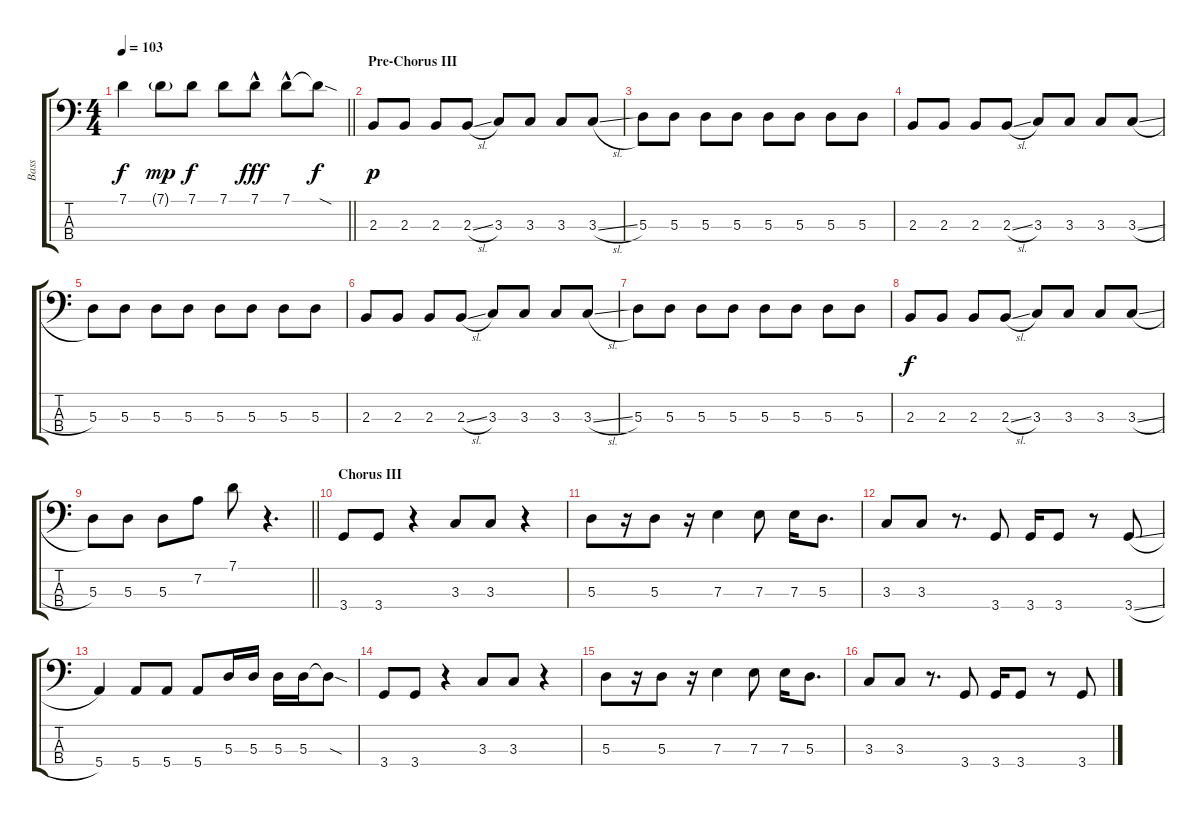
\track ("Bass" "Bass") {instrument electricbasspick}
\staff {score tabs}
\tuning (G2 D2 A1 E1) {hide}
\ts (4 4)
\tempo 103
\clef f4
\barLineRight lightlight
\ks c
7.1.4{dy f} 7.1{g}.8{dy mp} 7.1.8{dy f} 7.1.8 7.1{hac}.8{dy fff} 7.1{hac}.8 7.1{sod t}.8{dy f} |
\section ("" "Pre-Chorus III")
2.3.8{dy p} 2.3.8 2.3.8 2.3{sl}.8 3.3.8 3.3.8 3.3.8 3.3{sl}.8 |
5.3.8 5.3.8 5.3.8 5.3.8 5.3.8 5.3.8 5.3.8 5.3.8 |
2.3.8 2.3.8 2.3.8 2.3{sl}.8 3.3.8 3.3.8 3.3.8 3.3{sl}.8 |
5.3.8 5.3.8 5.3.8 5.3.8 5.3.8 5.3.8 5.3.8 5.3.8 |
2.3.8 2.3.8 2.3.8 2.3{sl}.8 3.3.8 3.3.8 3.3.8 3.3{sl}.8 |
5.3.8 5.3.8 5.3.8 5.3.8 5.3.8 5.3.8 5.3.8 5.3.8 |
2.3.8{dy f} 2.3.8 2.3.8 2.3{sl}.8 3.3.8 3.3.8 3.3.8 3.3{sl}.8 |
\barLineRight lightlight
5.3.8 5.3.8 5.3.8 7.2.8 7.1.8 r.4{d} |
\section ("" "Chorus III")
3.4.8 3.4.8 r.4 3.3.8 3.3.8 r.4 |
5.3.8 r.16 5.3.8 r.16 7.3.4 7.3.8 7.3.16 5.3.8{d} |
3.3.8 3.3.8 r.8{d} 3.4.8 3.4.16 3.4.8 r.8 3.4{sl}.8 |
5.4.4 5.4.8 5.4.8 5.4.8 5.3.16 5.3.16 5.3.16 5.3.16 5.3{sod t}.8 |
3.4.8 3.4.8 r.4 3.3.8 3.3.8 r.4 |
5.3.8 r.16 5.3.8 r.16 7.3.4 7.3.8 7.3.16 5.3.8{d} |
3.3.8 3.3.8 r.8{d} 3.4.8 3.4.16 3.4.8 r.8 3.4{sl}.8
